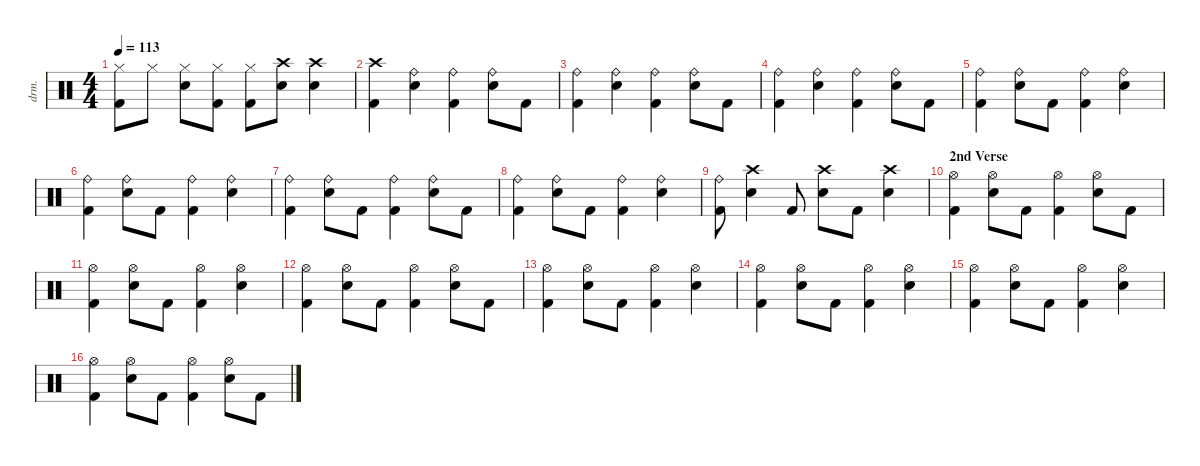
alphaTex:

\defaultSystemsLayout 4
\hideDynamics
\bracketExtendMode nobrackets
\otherSystemsTrackNameOrientation horizontal
\track ("Drums (Steven)" "drm.") {instrument percussion}
\staff {score}
\articulation defaults
\ts (4 4)
\tempo 113
\clef neutral
\ks c
("Kick (hit) 2" "Hi-Hat (closed)").8{dy mf} "Hi-Hat (closed)".8 ("Hi-Hat (closed)" "Snare (hit) 2").8{dy mp} ("Kick (hit) 2" "Hi-Hat (closed)").8{dy mf} ("Kick (hit) 2" "Hi-Hat (closed)").8 ("Crash high (hit)" "Snare (hit) 2").8{dy mp} ("Crash high (hit)" "Snare (hit) 2").4 |
("Kick (hit) 2" "Crash high (hit)").4{dy mf} ("Ride (bell)" "Snare (hit) 2").4 ("Kick (hit) 2" "Ride (bell)").4 ("Ride (bell)" "Snare (hit) 2").8{dy mp} "Kick (hit) 2".8{dy mf} |
("Kick (hit) 2" "Ride (bell)").4{dy f} ("Ride (bell)" "Snare (hit) 2").4{dy mf} ("Kick (hit) 2" "Ride (bell)").4 ("Ride (bell)" "Snare (hit) 2").8{dy mp} "Kick (hit) 2".8{dy mf} |
("Kick (hit) 2" "Ride (bell)").4 ("Ride (bell)" "Snare (hit) 2").4{dy mp} ("Kick (hit) 2" "Ride (bell)").4{dy mf} ("Ride (bell)" "Snare (hit) 2").8{dy mp} "Kick (hit) 2".8{dy mf} |
("Kick (hit) 2" "Ride (bell)").4 ("Ride (bell)" "Snare (hit) 2").8{dy mp} "Kick (hit) 2".8{dy f} ("Kick (hit) 2" "Ride (bell)").4{dy mf} ("Ride (bell)" "Snare (hit) 2").4 |
("Kick (hit) 2" "Ride (bell)").4 ("Ride (bell)" "Snare (hit) 2").8{dy mp} "Kick (hit) 2".8{dy f} ("Kick (hit) 2" "Ride (bell)").4 ("Ride (bell)" "Snare (hit) 2").4{dy mf} |
("Kick (hit) 2" "Ride (bell)").4 ("Ride (bell)" "Snare (hit) 2").8 "Kick (hit) 2".8 ("Kick (hit) 2" "Ride (bell)").4{dy f} ("Ride (bell)" "Snare (hit) 2").8{dy mf} "Kick (hit) 2".8 |
("Kick (hit) 2" "Ride (bell)").4{dy f} ("Ride (bell)" "Snare (hit) 2").8{dy mp} "Kick (hit) 2".8{dy mf} ("Kick (hit) 2" "Ride (bell)").4{dy f} ("Ride (bell)" "Snare (hit) 2").4{dy mf} |
("Kick (hit) 2" "Ride (bell)").8 ("Crash high (hit)" "Snare (hit) 2").4{dy mp} "Kick (hit) 2".8{dy mf} ("Crash high (hit)" "Snare (hit) 2").8{dy mp} "Kick (hit) 2".8{dy f} ("Crash high (hit)" "Snare (hit) 2").4{dy mp} |
\section ("" "2nd Verse")
("Kick (hit) 2" "Hi-Hat (open)").4{dy mf} ("Hi-Hat (open)" "Snare (hit) 2").8{dy mp} "Kick (hit) 2".8{dy mf} ("Kick (hit) 2" "Hi-Hat (open)").4 ("Hi-Hat (open)" "Snare (hit) 2").8{dy p} "Kick (hit) 2".8{dy f} |
("Kick (hit) 2" "Hi-Hat (open)").4 ("Hi-Hat (open)" "Snare (hit) 2").8{dy p} "Kick (hit) 2".8{dy f} ("Kick (hit) 2" "Hi-Hat (open)").4{dy mf} ("Hi-Hat (open)" "Snare (hit) 2").4{dy mp} |
("Kick (hit) 2" "Hi-Hat (open)").4{dy mf} ("Hi-Hat (open)" "Snare (hit) 2").8{dy p} "Kick (hit) 2".8{dy f} ("Kick (hit) 2" "Hi-Hat (open)").4{dy mf} ("Hi-Hat (open)" "Snare (hit) 2").8{dy p} "Kick (hit) 2".8{dy f} |
("Kick (hit) 2" "Hi-Hat (open)").4 ("Hi-Hat (open)" "Snare (hit) 2").8{dy p} "Kick (hit) 2".8{dy f} ("Kick (hit) 2" "Hi-Hat (open)").4{dy mf} ("Hi-Hat (open)" "Snare (hit) 2").4{dy p} |
("Kick (hit) 2" "Hi-Hat (open)").4{dy mf} ("Hi-Hat (open)" "Snare (hit) 2").8{dy mp} "Kick (hit) 2".8{dy f} ("Kick (hit) 2" "Hi-Hat (open)").4 ("Hi-Hat (open)" "Snare (hit) 2").4{dy p} |
("Kick (hit) 2" "Hi-Hat (open)").4{dy mf} ("Hi-Hat (open)" "Snare (hit) 2").8{dy p} "Kick (hit) 2".8{dy mf} ("Kick (hit) 2" "Hi-Hat (open)").4{dy f} ("Hi-Hat (open)" "Snare (hit) 2").4{dy p} |
("Kick (hit) 2" "Hi-Hat (open)").4{dy mf} ("Hi-Hat (open)" "Snare (hit) 2").8{dy mp} "Kick (hit) 2".8{dy f} ("Kick (hit) 2" "Hi-Hat (open)").4{dy mf} ("Hi-Hat (open)" "Snare (hit) 2").8{dy p} "Kick (hit) 2".8{dy mf}
